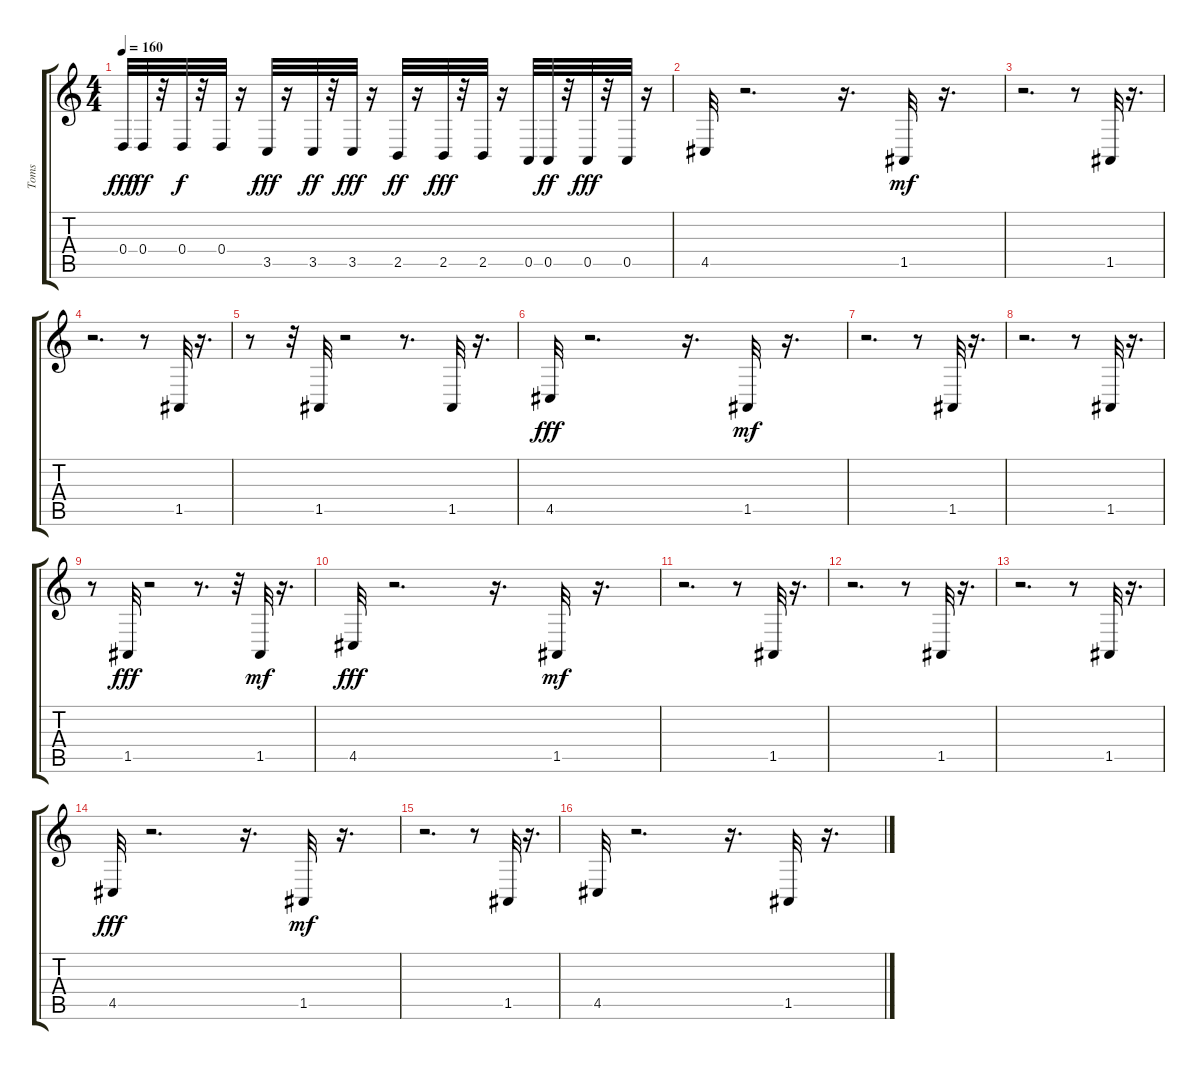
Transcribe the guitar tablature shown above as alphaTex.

\track ("Toms" "Toms") {instrument brightacousticpiano}
\staff {score tabs}
\tuning (E4 B3 G3 D3 A2 E2) {hide}
\ts (4 4)
\tempo 160
\clef g2
\ks c
0.4.32{dy fff} 0.4.32{dy ff} r.32 0.4.32{dy f} r.32 0.4.32 r.16 3.5.32{dy fff} r.16 3.5.32{dy ff} r.32 3.5.32{dy fff} r.16 2.5.32{dy ff} r.16 2.5.32{dy fff} r.32 2.5.32 r.16 0.5.32 0.5.32{dy ff} r.32 0.5.32{dy fff} r.32 0.5.32 r.16 |
4.5.32 r.2{d} r.16{d} 1.5.32{dy mf} r.16{d} |
r.2{d} r.8 1.5.32 r.16{d} |
r.2{d} r.8 1.5.32 r.16{d} |
r.8 r.32 1.5.32 r.2 r.8{d} 1.5.32 r.16{d} |
4.5.32{dy fff} r.2{d} r.16{d} 1.5.32{dy mf} r.16{d} |
r.2{d} r.8 1.5.32 r.16{d} |
r.2{d} r.8 1.5.32 r.16{d} |
r.8 1.5.32{dy fff} r.2 r.8{d} r.32 1.5.32{dy mf} r.16{d} |
4.5.32{dy fff} r.2{d} r.16{d} 1.5.32{dy mf} r.16{d} |
r.2{d} r.8 1.5.32 r.16{d} |
r.2{d} r.8 1.5.32 r.16{d} |
r.2{d} r.8 1.5.32 r.16{d} |
4.5.32{dy fff} r.2{d} r.16{d} 1.5.32{dy mf} r.16{d} |
r.2{d} r.8 1.5.32 r.16{d} |
4.5.32 r.2{d} r.16{d} 1.5.32 r.16{d}
